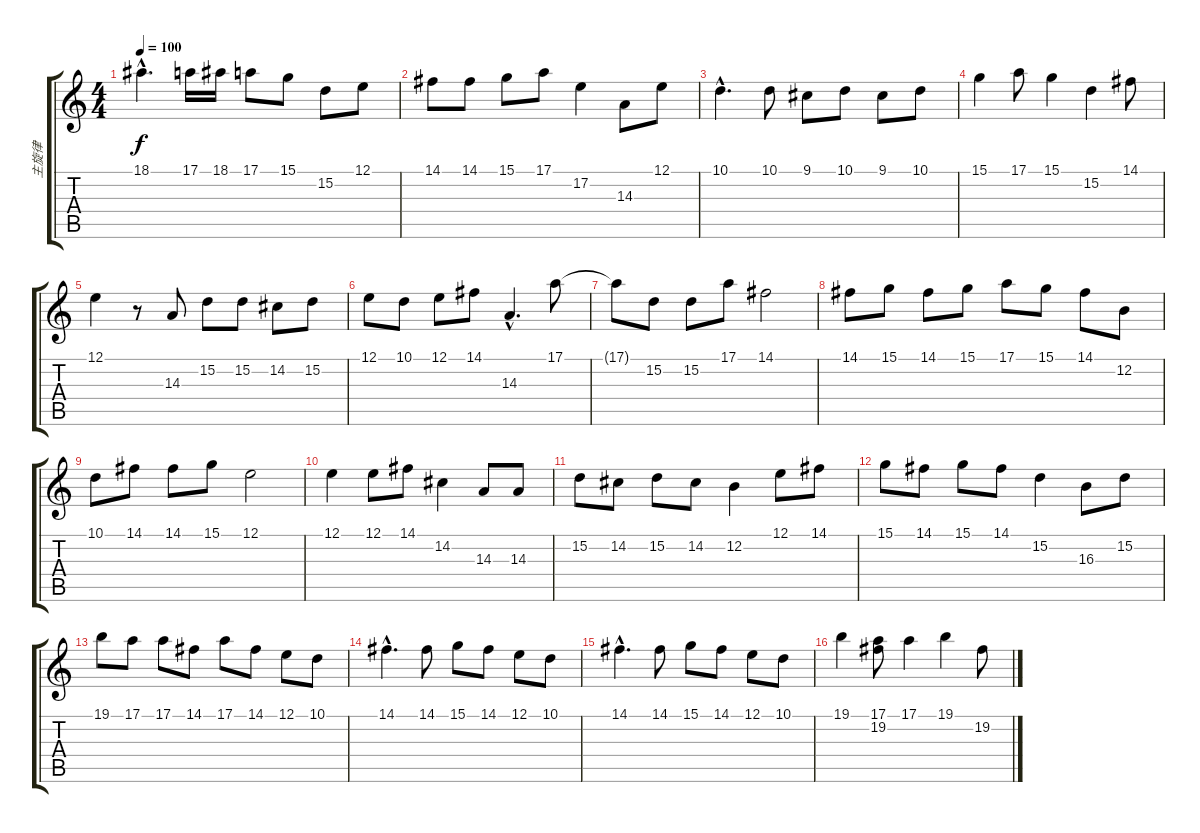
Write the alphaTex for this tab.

\track ("主旋律" "主旋律") {instrument acousticgrandpiano}
\staff {score tabs}
\tuning (E4 B3 G3 D3 A2 E2) {hide}
\ts (4 4)
\tempo 100
\clef g2
\ks c
18.1{hac t}.4{d dy f} 17.1.16 18.1.16 17.1.8 15.1.8 15.2.8 12.1.8 |
14.1.8 14.1.8 15.1.8 17.1.8 17.2.4 14.3.8 12.1.8 |
10.1{hac}.4{d} 10.1.8 9.1.8 10.1.8 9.1.8 10.1.8 |
15.1.4 17.1.8 15.1.4 15.2.4 14.1.8 |
12.1.4 r.8 14.3.8 15.2.8 15.2.8 14.2.8 15.2.8 |
12.1.8 10.1.8 12.1.8 14.1.8 14.3{hac}.4{d} 17.1.8 |
17.1{t}.8 15.2.8 15.2.8 17.1.8 14.1.2 |
14.1.8 15.1.8 14.1.8 15.1.8 17.1.8 15.1.8 14.1.8 12.2.8 |
10.1.8 14.1.8 14.1.8 15.1.8 12.1.2 |
12.1.4 12.1.8 14.1.8 14.2.4 14.3.8 14.3.8 |
15.2.8 14.2.8 15.2.8 14.2.8 12.2.4 12.1.8 14.1.8 |
15.1.8 14.1.8 15.1.8 14.1.8 15.2.4 16.3.8 15.2.8 |
19.1.8 17.1.8 17.1.8 14.1.8 17.1.8 14.1.8 12.1.8 10.1.8 |
14.1{hac}.4{d} 14.1.8 15.1.8 14.1.8 12.1.8 10.1.8 |
14.1{hac}.4{d} 14.1.8 15.1.8 14.1.8 12.1.8 10.1.8 |
19.1.4 (17.1 19.2).8 17.1.4 19.1.4 19.2.8
